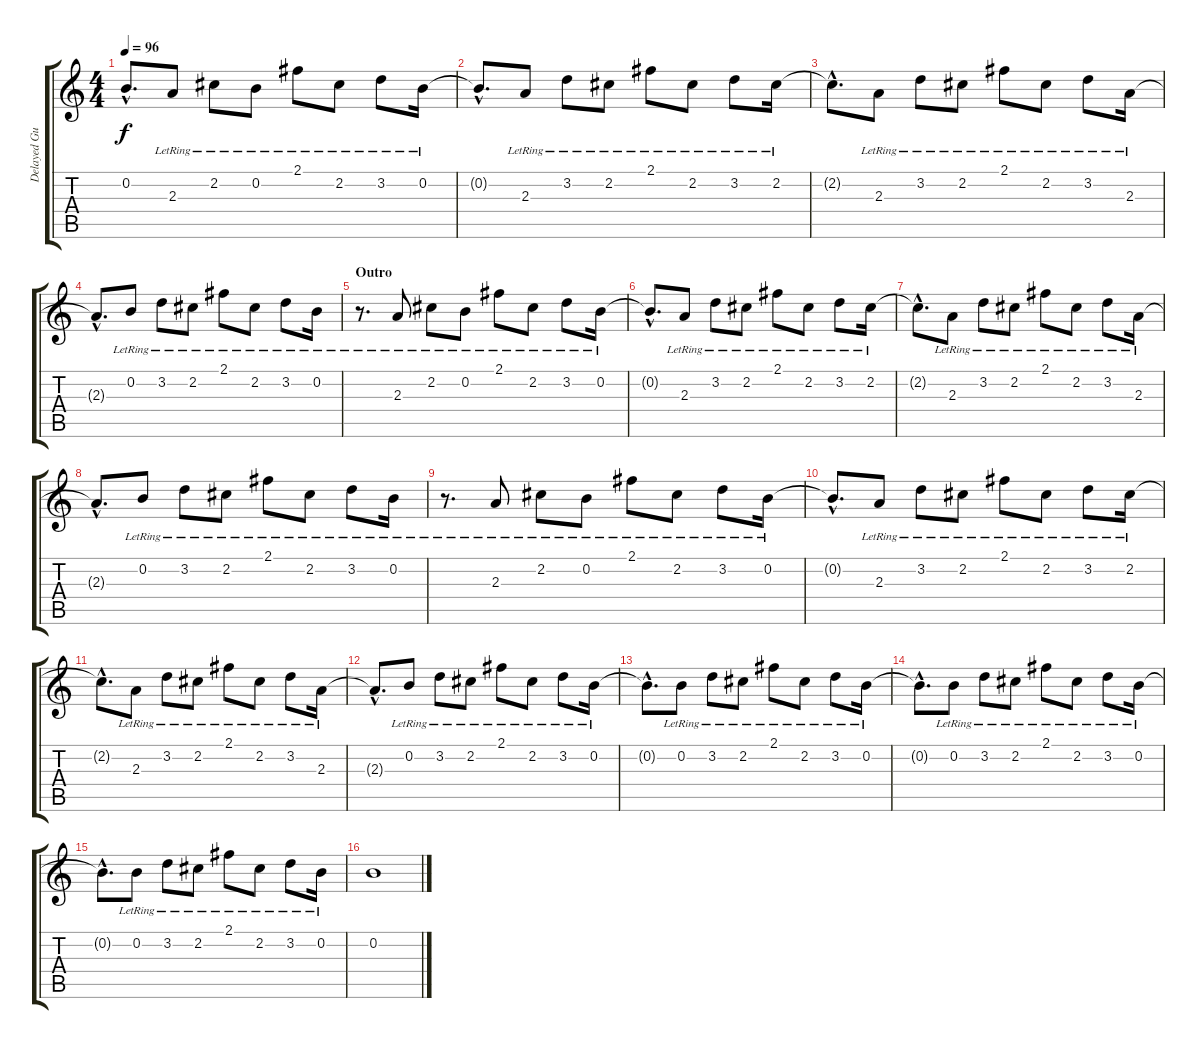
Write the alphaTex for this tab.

\track ("Delayed Guitar" "Delayed Gu") {instrument electricguitarclean}
\staff {score tabs}
\tuning (E4 B3 G3 D3 A2 E2) {hide}
\ts (4 4)
\tempo 96
\clef g2
\ks c
0.2{hac t}.8{d dy f} 2.3{lr}.8 2.2{lr}.8 0.2{lr}.8 2.1{lr}.8 2.2{lr}.8 3.2{lr}.8 0.2{lr}.16 |
0.2{hac t}.8{d} 2.3{lr}.8 3.2{lr}.8 2.2{lr}.8 2.1{lr}.8 2.2{lr}.8 3.2{lr}.8 2.2{lr}.16 |
2.2{hac t}.8{d} 2.3{lr}.8 3.2{lr}.8 2.2{lr}.8 2.1{lr}.8 2.2{lr}.8 3.2{lr}.8 2.3{lr}.16 |
2.3{hac t}.8{d} 0.2{lr}.8 3.2{lr}.8 2.2{lr}.8 2.1{lr}.8 2.2{lr}.8 3.2{lr}.8 0.2{lr}.16 |
\section ("" "Outro")
r.8{d} 2.3{lr}.8 2.2{lr}.8 0.2{lr}.8 2.1{lr}.8 2.2{lr}.8 3.2{lr}.8 0.2{lr}.16 |
0.2{hac t}.8{d} 2.3{lr}.8 3.2{lr}.8 2.2{lr}.8 2.1{lr}.8 2.2{lr}.8 3.2{lr}.8 2.2{lr}.16 |
2.2{hac t}.8{d} 2.3{lr}.8 3.2{lr}.8 2.2{lr}.8 2.1{lr}.8 2.2{lr}.8 3.2{lr}.8 2.3{lr}.16 |
2.3{hac t}.8{d} 0.2{lr}.8 3.2{lr}.8 2.2{lr}.8 2.1{lr}.8 2.2{lr}.8 3.2{lr}.8 0.2{lr}.16 |
r.8{d} 2.3{lr}.8 2.2{lr}.8 0.2{lr}.8 2.1{lr}.8 2.2{lr}.8 3.2{lr}.8 0.2{lr}.16 |
0.2{hac t}.8{d} 2.3{lr}.8 3.2{lr}.8 2.2{lr}.8 2.1{lr}.8 2.2{lr}.8 3.2{lr}.8 2.2{lr}.16 |
2.2{hac t}.8{d} 2.3{lr}.8 3.2{lr}.8 2.2{lr}.8 2.1{lr}.8 2.2{lr}.8 3.2{lr}.8 2.3{lr}.16 |
2.3{hac t}.8{d} 0.2{lr}.8 3.2{lr}.8 2.2{lr}.8 2.1{lr}.8 2.2{lr}.8 3.2{lr}.8 0.2{lr}.16 |
0.2{hac t}.8{d volume 7} 0.2{lr}.8 3.2{lr}.8 2.2{lr}.8 2.1{lr}.8 2.2{lr}.8 3.2{lr}.8 0.2{lr}.16 |
0.2{hac t}.8{d volume 5} 0.2{lr}.8 3.2{lr}.8 2.2{lr}.8 2.1{lr}.8 2.2{lr}.8 3.2{lr}.8 0.2{lr}.16 |
0.2{hac t}.8{d} 0.2{lr}.8{volume 3} 3.2{lr}.8 2.2{lr}.8 2.1{lr}.8 2.2{lr}.8 3.2{lr}.8 0.2{lr}.16 |
0.2.1{volume 1}
